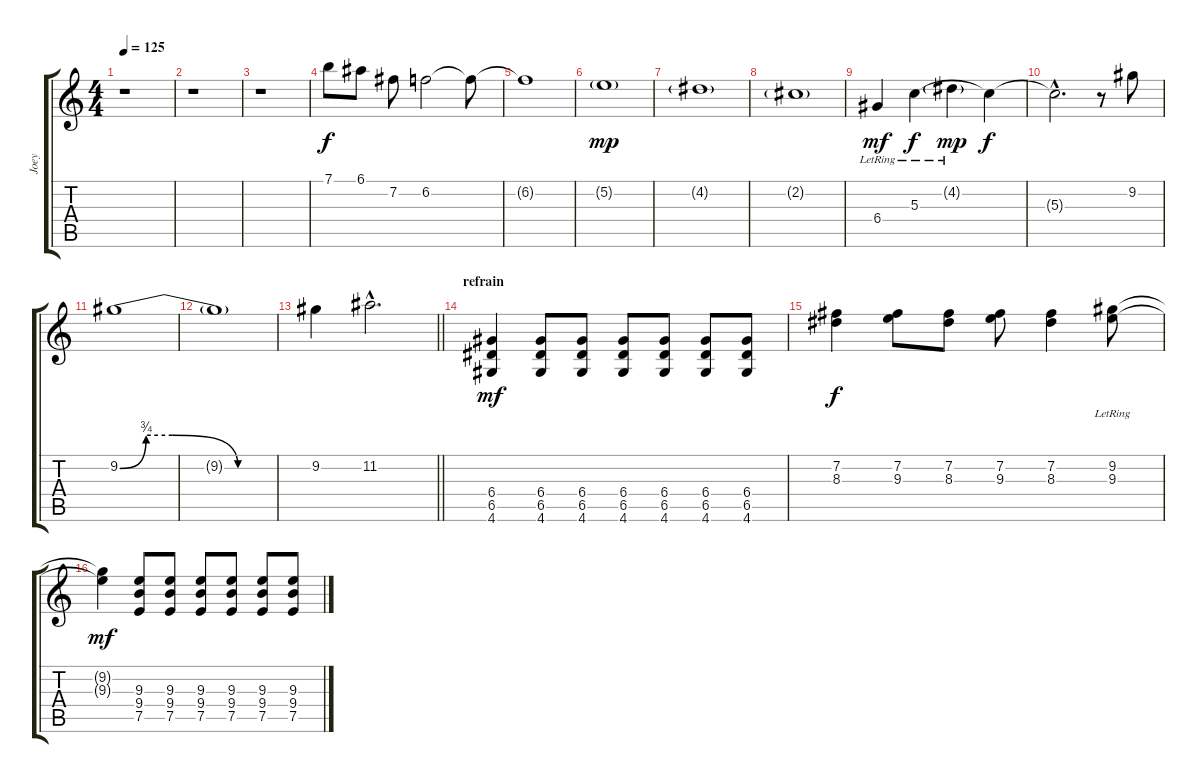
\track ("Joey" "Joey") {instrument overdrivenguitar}
\staff {score tabs}
\tuning (E4 B3 G3 D3 A2 E2) {hide}
\ts (4 4)
\tempo 125
\clef g2
\ks c
r.1{dy mf} |
r.1 |
r.1 |
7.1.8{dy f} 6.1.8 7.2.8 6.2.2 6.2{t}.8 |
6.2{t}.1 |
5.2{g}.1{dy mp} |
4.2{g}.1 |
2.2{g}.1 |
6.4{lr}.4{dy mf} 5.3{lr}.4{dy f} 4.2{g lr}.4{dy mp} 5.3{t}.4{dy f} |
5.3{hac t}.2{d} r.8 9.2.8 |
9.2{be (custom 0 0 10 3 20 3 45 0 60 0)}.1 |
9.2{t}.1 |
\barLineRight lightlight
9.2.4 11.2{hac}.2{d} |
\section ("" "refrain")
(6.4 6.5 4.6).4{dy mf} (6.4 6.5 4.6).8 (6.4 6.5 4.6).8 (6.4 6.5 4.6).8 (6.4 6.5 4.6).8 (6.4 6.5 4.6).8 (6.4 6.5 4.6).8 |
(7.2 8.3).4{dy f} (7.2 9.3).8 (7.2 8.3).8 (7.2 9.3).8 (7.2 8.3).4 (9.2{lr} 9.3{lr}).8 |
(9.2{t} 9.3{t}).4{dy mf} (9.3 9.4 7.5).8 (9.3 9.4 7.5).8 (9.3 9.4 7.5).8 (9.3 9.4 7.5).8 (9.3 9.4 7.5).8 (9.3 9.4 7.5).8
